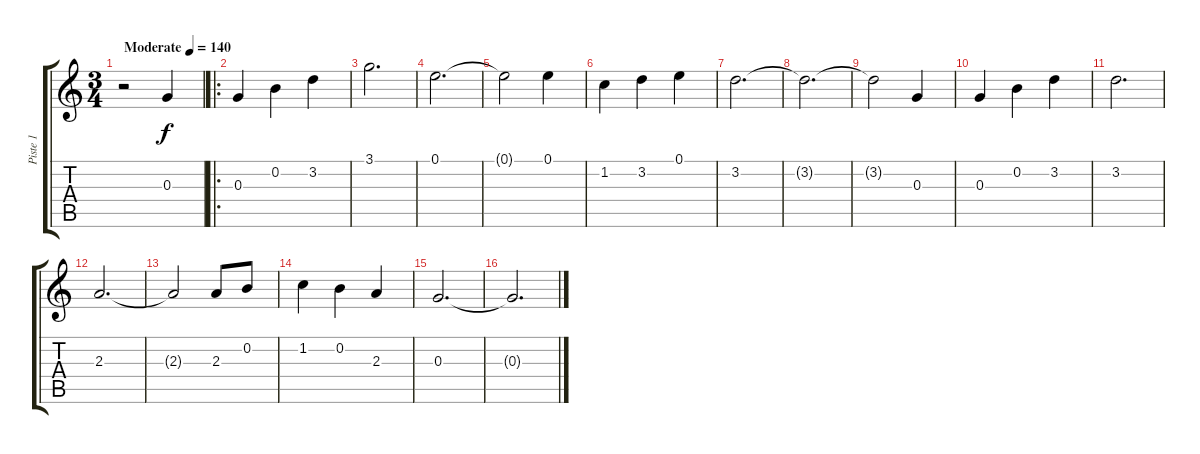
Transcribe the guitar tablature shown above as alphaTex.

\track ("Piste 1" "Piste 1") {instrument acousticguitarsteel}
\staff {score tabs}
\tuning (E4 B3 G3 D3 A2 E2) {hide}
\ts (3 4)
\tempo (140 "Moderate")
\clef g2
\ks c
r.2{dy f instrument acousticguitarsteel} 0.3.4 |
\ro
0.3.4 0.2.4 3.2.4 |
3.1.2{d} |
0.1.2{d} |
0.1{t}.2 0.1.4 |
1.2.4 3.2.4 0.1.4 |
3.2.2{d} |
3.2{t}.2{d} |
3.2{t}.2 0.3.4 |
0.3.4 0.2.4 3.2.4 |
3.2.2{d} |
2.3.2{d} |
2.3{t}.2 2.3.8 0.2.8 |
1.2.4 0.2.4 2.3.4 |
0.3.2{d} |
0.3{t}.2{d}
